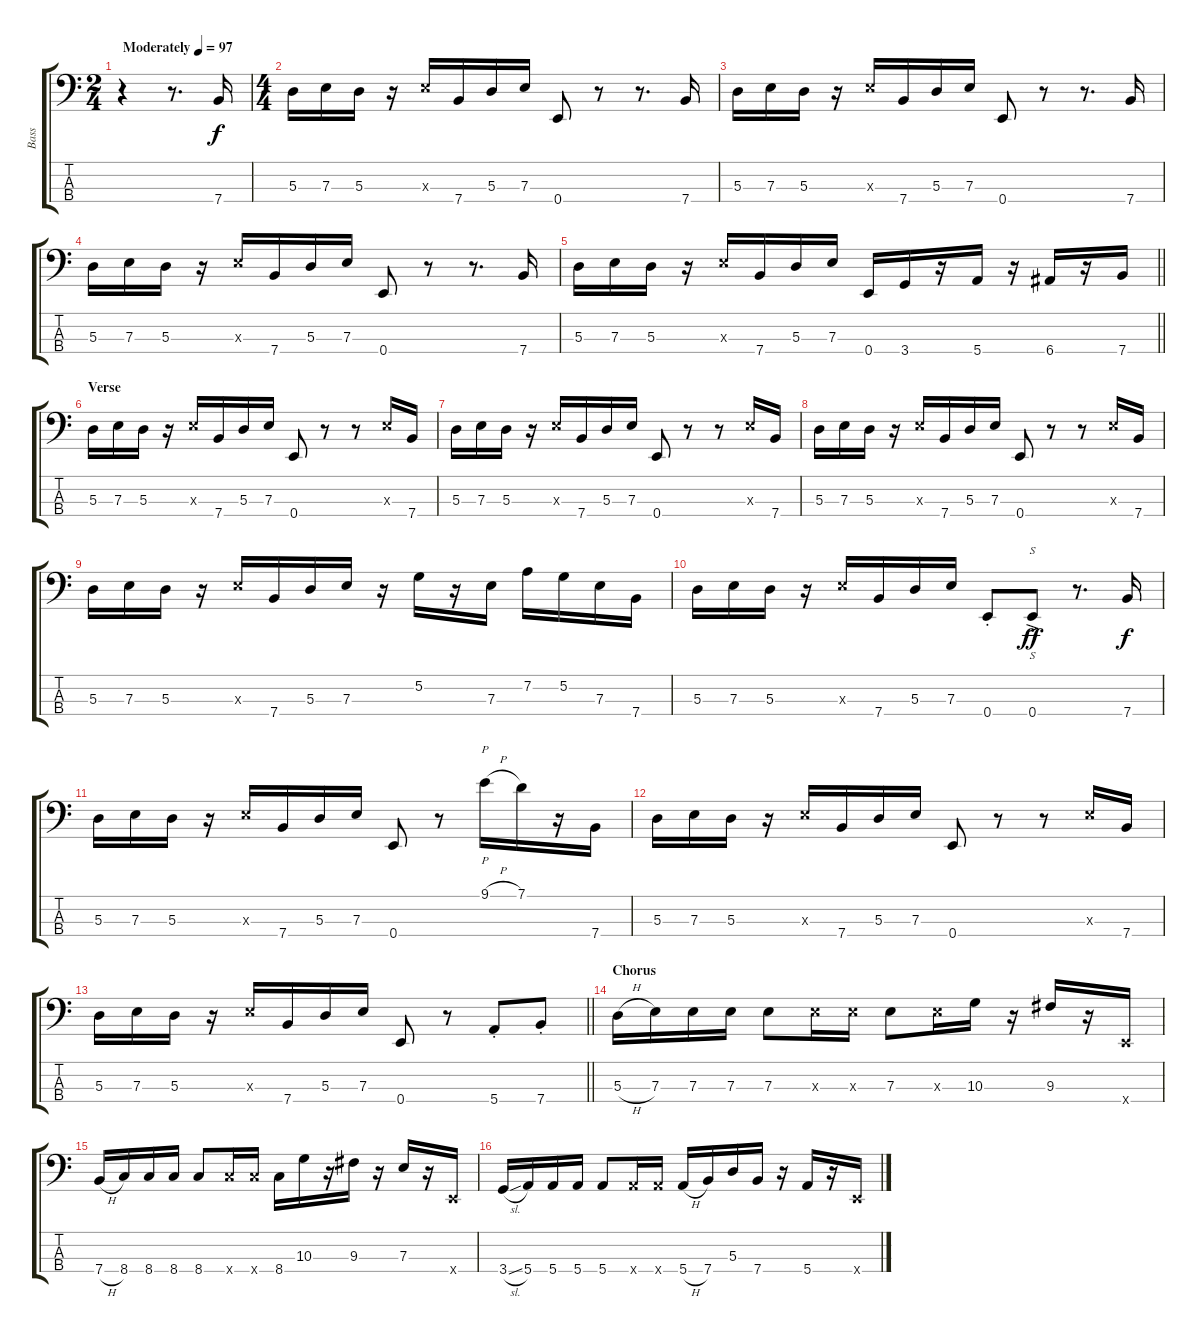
\track ("Bass" "Bass") {instrument electricbassfinger}
\staff {score tabs}
\tuning (G2 D2 A1 E1) {hide}
\ts (2 4)
\tempo (97 "Moderately")
\clef f4
\ks c
r.4{dy f instrument electricbassfinger} r.8{d} 7.4.16 |
\ts (4 4)
5.3.16 7.3.16 5.3.16 r.16 7.3{x}.16 7.4.16 5.3.16 7.3.16 0.4.8 r.8 r.8{d} 7.4.16 |
5.3.16 7.3.16 5.3.16 r.16 7.3{x}.16 7.4.16 5.3.16 7.3.16 0.4.8 r.8 r.8{d} 7.4.16 |
5.3.16 7.3.16 5.3.16 r.16 7.3{x}.16 7.4.16 5.3.16 7.3.16 0.4.8 r.8 r.8{d} 7.4.16 |
\barLineRight lightlight
5.3.16 7.3.16 5.3.16 r.16 7.3{x}.16 7.4.16 5.3.16 7.3.16 0.4.16 3.4.16 r.16 5.4.16 r.16 6.4.16 r.16 7.4.16 |
\section ("" "Verse")
5.3.16 7.3.16 5.3.16 r.16 7.3{x}.16 7.4.16 5.3.16 7.3.16 0.4.8 r.8 r.8 7.3{x}.16 7.4.16 |
5.3.16 7.3.16 5.3.16 r.16 7.3{x}.16 7.4.16 5.3.16 7.3.16 0.4.8 r.8 r.8 7.3{x}.16 7.4.16 |
5.3.16 7.3.16 5.3.16 r.16 7.3{x}.16 7.4.16 5.3.16 7.3.16 0.4.8 r.8 r.8 7.3{x}.16 7.4.16 |
5.3.16 7.3.16 5.3.16 r.16 7.3{x}.16 7.4.16 5.3.16 7.3.16 r.16 5.2.16 r.16 7.3.16 7.2.16 5.2.16 7.3.16 7.4.16 |
5.3.16 7.3.16 5.3.16 r.16 7.3{x}.16 7.4.16 5.3.16 7.3.16 0.4{st}.8 0.4{ac}.8{s dy ff} r.8{d} 7.4.16{dy f} |
5.3.16 7.3.16 5.3.16 r.16 7.3{x}.16 7.4.16 5.3.16 7.3.16 0.4.8 r.8 9.1{h}.16{p} 7.1.16 r.16 7.4.16 |
5.3.16 7.3.16 5.3.16 r.16 7.3{x}.16 7.4.16 5.3.16 7.3.16 0.4.8 r.8 r.8 7.3{x}.16 7.4.16 |
\barLineRight lightlight
5.3.16 7.3.16 5.3.16 r.16 7.3{x}.16 7.4.16 5.3.16 7.3.16 0.4.8 r.8 5.4{st}.8 7.4{st}.8 |
\section ("" "Chorus")
5.3{h}.16 7.3.16 7.3.16 7.3.16 7.3.8 7.3{x}.16 7.3{x}.16 7.3.8 7.3{x}.16 10.3.16 r.16 9.3.16 r.16 0.4{x}.16 |
7.4{h}.16 8.4.16 8.4.16 8.4.16 8.4.8 8.4{x}.16 8.4{x}.16 8.4.16 10.3.16 r.16 9.3.16 r.16 7.3.16 r.16 0.4{x}.16 |
3.4{sl}.16 5.4.16 5.4.16 5.4.16 5.4.8 5.4{x}.16 5.4{x}.16 5.4{h}.16 7.4.16 5.3.16 7.4.16 r.16 5.4.16 r.16 0.4{x}.16
